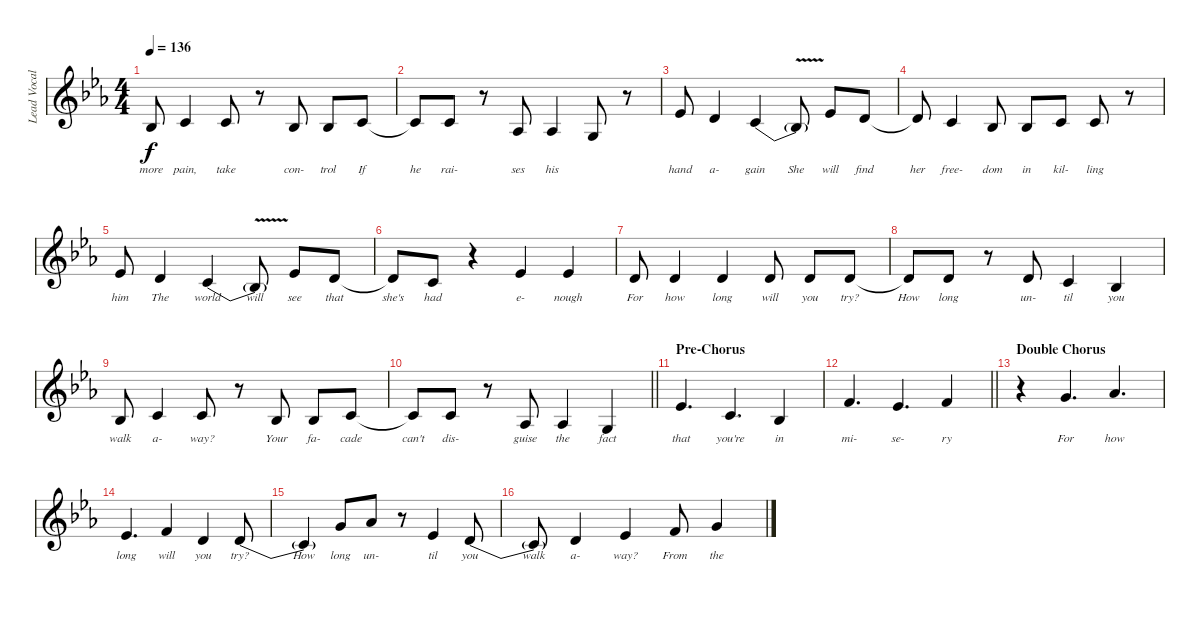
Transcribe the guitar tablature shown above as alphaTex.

\track ("Lead Vocals" "Lead Vocal") {instrument lead6voice}
\staff {score}
\tuning (D4 A3 F3 C3 G2 C2) {hide}
\ts (4 4)
\tempo 136
\clef g2
\ks eb
5.3.8{lyrics (0 "more") lyrics (1 "") lyrics (2 "") lyrics (3 "") lyrics (4 "") dy f} 7.3.4{lyrics (0 "pain,") lyrics (1 "") lyrics (2 "") lyrics (3 "") lyrics (4 "")} 7.3.8{lyrics (0 "take") lyrics (1 "") lyrics (2 "") lyrics (3 "") lyrics (4 "")} r.8 5.3.8{lyrics (0 "con-") lyrics (1 "") lyrics (2 "") lyrics (3 "") lyrics (4 "")} 5.3.8{lyrics (0 "trol") lyrics (1 "") lyrics (2 "") lyrics (3 "") lyrics (4 "")} 7.3.8{lyrics (0 "If") lyrics (1 "") lyrics (2 "") lyrics (3 "") lyrics (4 "")} |
7.3{t}.8{lyrics (0 "he") lyrics (1 "") lyrics (2 "") lyrics (3 "") lyrics (4 "")} 7.3.8{lyrics (0 "rai-") lyrics (1 "") lyrics (2 "") lyrics (3 "") lyrics (4 "")} r.8 8.4.8{lyrics (0 "ses") lyrics (1 "") lyrics (2 "") lyrics (3 "") lyrics (4 "")} 7.4{be (custom 0 2 25 2 35 0 60 0)}.4{lyrics (0 "his") lyrics (1 "") lyrics (2 "") lyrics (3 "") lyrics (4 "")} 7.4.8{lyrics (0 "") lyrics (1 "") lyrics (2 "") lyrics (3 "") lyrics (4 "")} r.8 |
6.2.8{lyrics (0 "hand") lyrics (1 "") lyrics (2 "") lyrics (3 "") lyrics (4 "")} 5.2.4{lyrics (0 "a-") lyrics (1 "") lyrics (2 "") lyrics (3 "") lyrics (4 "")} 5.3{be (custom 0 4 25 4 35 0 60 0)}.4{lyrics (0 "gain") lyrics (1 "") lyrics (2 "") lyrics (3 "") lyrics (4 "")} 5.3{v t}.8{lyrics (0 "She") lyrics (1 "") lyrics (2 "") lyrics (3 "") lyrics (4 "")} 6.2.8{lyrics (0 "will") lyrics (1 "") lyrics (2 "") lyrics (3 "") lyrics (4 "")} 5.2.8{lyrics (0 "find") lyrics (1 "") lyrics (2 "") lyrics (3 "") lyrics (4 "")} |
5.2{t}.8{lyrics (0 "her") lyrics (1 "") lyrics (2 "") lyrics (3 "") lyrics (4 "")} 7.3.4{lyrics (0 "free-") lyrics (1 "") lyrics (2 "") lyrics (3 "") lyrics (4 "")} 5.3.8{lyrics (0 "dom") lyrics (1 "") lyrics (2 "") lyrics (3 "") lyrics (4 "")} 5.3.8{lyrics (0 "in") lyrics (1 "") lyrics (2 "") lyrics (3 "") lyrics (4 "")} 7.3.8{lyrics (0 "kil-") lyrics (1 "") lyrics (2 "") lyrics (3 "") lyrics (4 "")} 7.3.8{lyrics (0 "ling") lyrics (1 "") lyrics (2 "") lyrics (3 "") lyrics (4 "")} r.8 |
6.2.8{lyrics (0 "him") lyrics (1 "") lyrics (2 "") lyrics (3 "") lyrics (4 "")} 5.2.4{lyrics (0 "The") lyrics (1 "") lyrics (2 "") lyrics (3 "") lyrics (4 "")} 5.3{be (custom 0 4 25 4 35 0 60 0)}.4{lyrics (0 "world") lyrics (1 "") lyrics (2 "") lyrics (3 "") lyrics (4 "")} 5.3{v t}.8{lyrics (0 "will") lyrics (1 "") lyrics (2 "") lyrics (3 "") lyrics (4 "")} 6.2.8{lyrics (0 "see") lyrics (1 "") lyrics (2 "") lyrics (3 "") lyrics (4 "")} 5.2.8{lyrics (0 "that") lyrics (1 "") lyrics (2 "") lyrics (3 "") lyrics (4 "")} |
5.2{t}.8{lyrics (0 "she's") lyrics (1 "") lyrics (2 "") lyrics (3 "") lyrics (4 "")} 7.3.8{lyrics (0 "had") lyrics (1 "") lyrics (2 "") lyrics (3 "") lyrics (4 "")} r.4 6.2.4{lyrics (0 "e-") lyrics (1 "") lyrics (2 "") lyrics (3 "") lyrics (4 "")} 6.2{be (custom 0 0 25 0 35 4 60 4)}.4{lyrics (0 "nough") lyrics (1 "") lyrics (2 "") lyrics (3 "") lyrics (4 "")} |
5.2.8{lyrics (0 "For") lyrics (1 "") lyrics (2 "") lyrics (3 "") lyrics (4 "")} 5.2.4{lyrics (0 "how") lyrics (1 "") lyrics (2 "") lyrics (3 "") lyrics (4 "")} 5.2.4{lyrics (0 "long") lyrics (1 "") lyrics (2 "") lyrics (3 "") lyrics (4 "")} 5.2.8{lyrics (0 "will") lyrics (1 "") lyrics (2 "") lyrics (3 "") lyrics (4 "")} 5.2.8{lyrics (0 "you") lyrics (1 "") lyrics (2 "") lyrics (3 "") lyrics (4 "")} 5.2.8{lyrics (0 "try?") lyrics (1 "") lyrics (2 "") lyrics (3 "") lyrics (4 "")} |
5.2{t}.8{lyrics (0 "How") lyrics (1 "") lyrics (2 "") lyrics (3 "") lyrics (4 "")} 5.2.8{lyrics (0 "long") lyrics (1 "") lyrics (2 "") lyrics (3 "") lyrics (4 "")} r.8 5.2.8{lyrics (0 "un-") lyrics (1 "") lyrics (2 "") lyrics (3 "") lyrics (4 "")} 5.3{be (custom 0 4 25 4 35 0 60 0)}.4{lyrics (0 "til") lyrics (1 "") lyrics (2 "") lyrics (3 "") lyrics (4 "")} 5.3.4{lyrics (0 "you") lyrics (1 "") lyrics (2 "") lyrics (3 "") lyrics (4 "")} |
5.3.8{lyrics (0 "walk") lyrics (1 "") lyrics (2 "") lyrics (3 "") lyrics (4 "")} 7.3.4{lyrics (0 "a-") lyrics (1 "") lyrics (2 "") lyrics (3 "") lyrics (4 "")} 7.3.8{lyrics (0 "way?") lyrics (1 "") lyrics (2 "") lyrics (3 "") lyrics (4 "")} r.8 5.3.8{lyrics (0 "Your") lyrics (1 "") lyrics (2 "") lyrics (3 "") lyrics (4 "")} 5.3.8{lyrics (0 "fa-") lyrics (1 "") lyrics (2 "") lyrics (3 "") lyrics (4 "")} 7.3.8{lyrics (0 "cade") lyrics (1 "") lyrics (2 "") lyrics (3 "") lyrics (4 "")} |
\barLineRight lightlight
7.3{t}.8{lyrics (0 "can't") lyrics (1 "") lyrics (2 "") lyrics (3 "") lyrics (4 "")} 7.3.8{lyrics (0 "dis-") lyrics (1 "") lyrics (2 "") lyrics (3 "") lyrics (4 "")} r.8 8.4.8{lyrics (0 "guise") lyrics (1 "") lyrics (2 "") lyrics (3 "") lyrics (4 "")} 7.4{be (custom 0 2 25 2 35 0 60 0)}.4{lyrics (0 "the") lyrics (1 "") lyrics (2 "") lyrics (3 "") lyrics (4 "")} 7.4.4{lyrics (0 "fact") lyrics (1 "") lyrics (2 "") lyrics (3 "") lyrics (4 "")} |
\section ("" "Pre-Chorus")
6.2.4{d lyrics (0 "that") lyrics (1 "") lyrics (2 "") lyrics (3 "") lyrics (4 "")} 7.3.4{d lyrics (0 "you're") lyrics (1 "") lyrics (2 "") lyrics (3 "") lyrics (4 "")} 5.3.4{lyrics (0 "in") lyrics (1 "") lyrics (2 "") lyrics (3 "") lyrics (4 "")} |
\barLineRight lightlight
8.2.4{d lyrics (0 "mi-") lyrics (1 "") lyrics (2 "") lyrics (3 "") lyrics (4 "")} 6.2.4{d lyrics (0 "se-") lyrics (1 "") lyrics (2 "") lyrics (3 "") lyrics (4 "")} 8.2{be (custom 0 0 25 0 35 4 60 4)}.4{lyrics (0 "ry") lyrics (1 "") lyrics (2 "") lyrics (3 "") lyrics (4 "")} |
\section ("" "Double Chorus")
r.4 5.1.4{d lyrics (0 "For") lyrics (1 "") lyrics (2 "") lyrics (3 "") lyrics (4 "")} 6.1.4{d lyrics (0 "how") lyrics (1 "") lyrics (2 "") lyrics (3 "") lyrics (4 "")} |
6.2.4{d lyrics (0 "long") lyrics (1 "") lyrics (2 "") lyrics (3 "") lyrics (4 "")} 8.2.4{lyrics (0 "will") lyrics (1 "") lyrics (2 "") lyrics (3 "") lyrics (4 "")} 5.2.4{lyrics (0 "you") lyrics (1 "") lyrics (2 "") lyrics (3 "") lyrics (4 "")} 7.3{be (custom 0 4 15 4 25 0 60 0)}.8{lyrics (0 "try?") lyrics (1 "") lyrics (2 "") lyrics (3 "") lyrics (4 "")} |
7.3{t}.4{lyrics (0 "How") lyrics (1 "") lyrics (2 "") lyrics (3 "") lyrics (4 "")} 5.1.8{lyrics (0 "long") lyrics (1 "") lyrics (2 "") lyrics (3 "") lyrics (4 "")} 6.1.8{lyrics (0 "un-") lyrics (1 "") lyrics (2 "") lyrics (3 "") lyrics (4 "")} r.8 6.2.4{lyrics (0 "til") lyrics (1 "") lyrics (2 "") lyrics (3 "") lyrics (4 "")} 7.3{be (custom 0 4 15 4 25 0 60 0)}.8{lyrics (0 "you") lyrics (1 "") lyrics (2 "") lyrics (3 "") lyrics (4 "")} |
7.3{t}.8{lyrics (0 "walk") lyrics (1 "") lyrics (2 "") lyrics (3 "") lyrics (4 "")} 5.2.4{lyrics (0 "a-") lyrics (1 "") lyrics (2 "") lyrics (3 "") lyrics (4 "")} 6.2.4{lyrics (0 "way?") lyrics (1 "") lyrics (2 "") lyrics (3 "") lyrics (4 "")} 8.2.8{lyrics (0 "From") lyrics (1 "") lyrics (2 "") lyrics (3 "") lyrics (4 "")} 5.1.4{lyrics (0 "the") lyrics (1 "") lyrics (2 "") lyrics (3 "") lyrics (4 "")}
